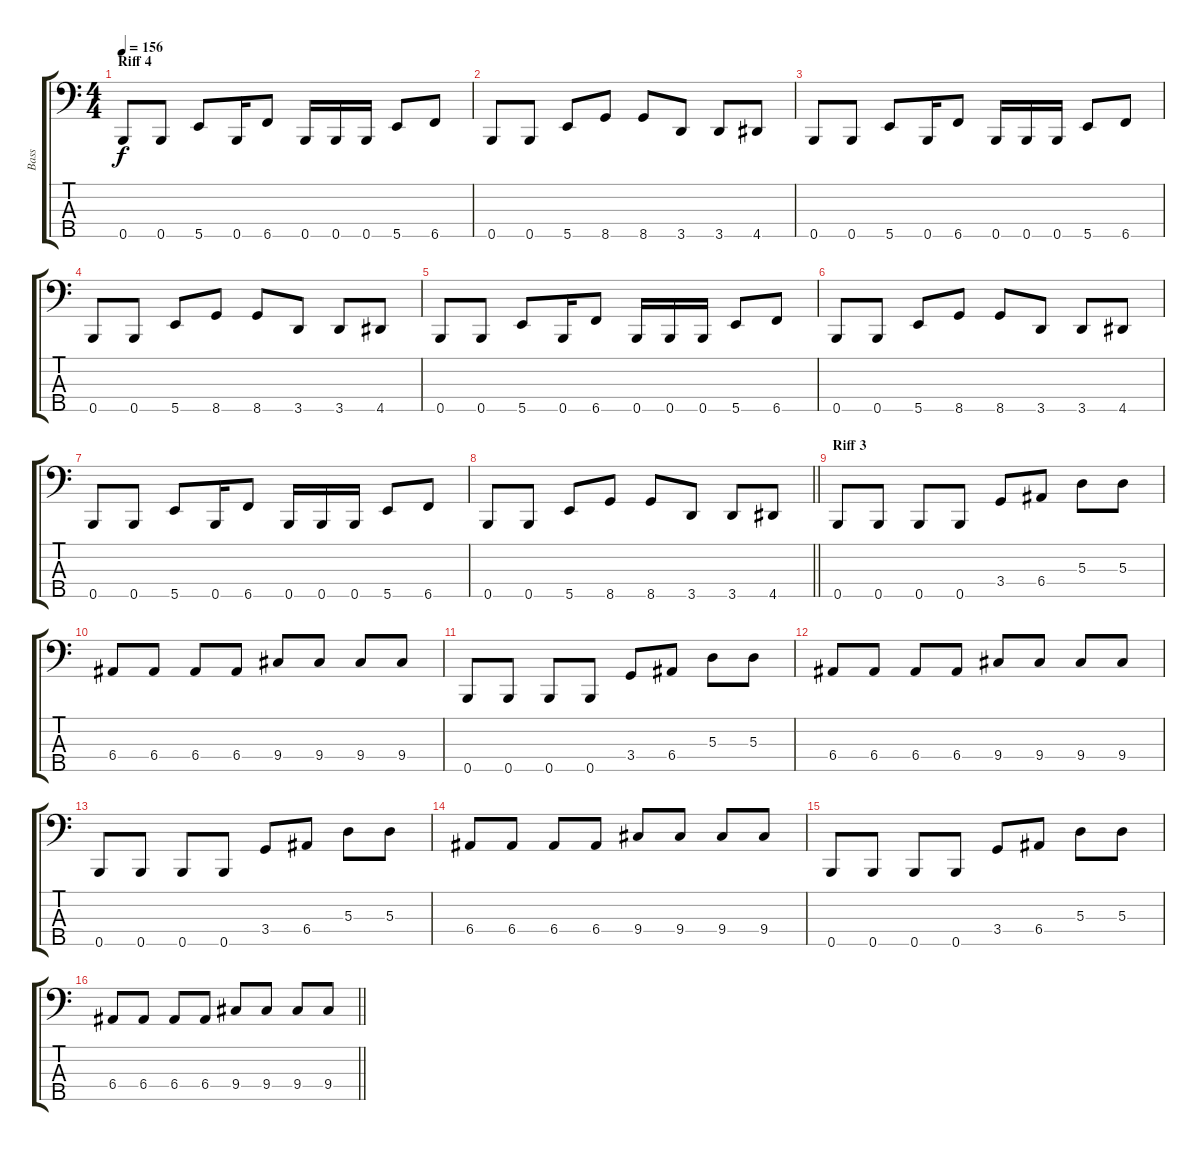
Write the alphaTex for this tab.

\track ("Bass" "Bass") {instrument electricbassfinger}
\staff {score tabs}
\tuning (G2 D2 A1 E1 B0) {hide}
\ts (4 4)
\section ("" "Riff 4")
\tempo 156
\clef f4
\ks c
0.5.8{dy f} 0.5.8 5.5.8 0.5.16 6.5.8 0.5.16 0.5.16 0.5.16 5.5.8 6.5.8 |
0.5.8 0.5.8 5.5.8 8.5.8 8.5.8 3.5.8 3.5.8 4.5.8 |
0.5.8 0.5.8 5.5.8 0.5.16 6.5.8 0.5.16 0.5.16 0.5.16 5.5.8 6.5.8 |
0.5.8 0.5.8 5.5.8 8.5.8 8.5.8 3.5.8 3.5.8 4.5.8 |
0.5.8 0.5.8 5.5.8 0.5.16 6.5.8 0.5.16 0.5.16 0.5.16 5.5.8 6.5.8 |
0.5.8 0.5.8 5.5.8 8.5.8 8.5.8 3.5.8 3.5.8 4.5.8 |
0.5.8 0.5.8 5.5.8 0.5.16 6.5.8 0.5.16 0.5.16 0.5.16 5.5.8 6.5.8 |
\barLineRight lightlight
0.5.8 0.5.8 5.5.8 8.5.8 8.5.8 3.5.8 3.5.8 4.5.8 |
\section ("" "Riff 3")
0.5.8 0.5.8 0.5.8 0.5.8 3.4.8 6.4.8 5.3.8 5.3.8 |
6.4.8 6.4.8 6.4.8 6.4.8 9.4.8 9.4.8 9.4.8 9.4.8 |
0.5.8 0.5.8 0.5.8 0.5.8 3.4.8 6.4.8 5.3.8 5.3.8 |
6.4.8 6.4.8 6.4.8 6.4.8 9.4.8 9.4.8 9.4.8 9.4.8 |
0.5.8 0.5.8 0.5.8 0.5.8 3.4.8 6.4.8 5.3.8 5.3.8 |
6.4.8 6.4.8 6.4.8 6.4.8 9.4.8 9.4.8 9.4.8 9.4.8 |
0.5.8 0.5.8 0.5.8 0.5.8 3.4.8 6.4.8 5.3.8 5.3.8 |
\barLineRight lightlight
6.4.8 6.4.8 6.4.8 6.4.8 9.4.8 9.4.8 9.4.8 9.4.8
